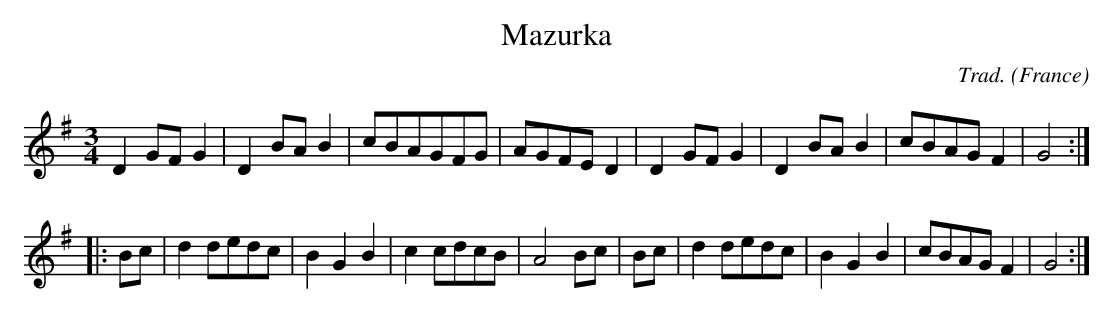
X:1
T:Mazurka
C:Trad.
L:1/8
M:3/4
O:France
K:G
D2GFG2|D2BAB2|cBAGFG|AGFED2 |D2GFG2|D2BAB2|cBAGF2|G4:||:
Bc|d2dedc|B2G2B2|c2cdcB|A4Bc|Bc|d2dedc|B2G2B2|cBAGF2|G4:|
